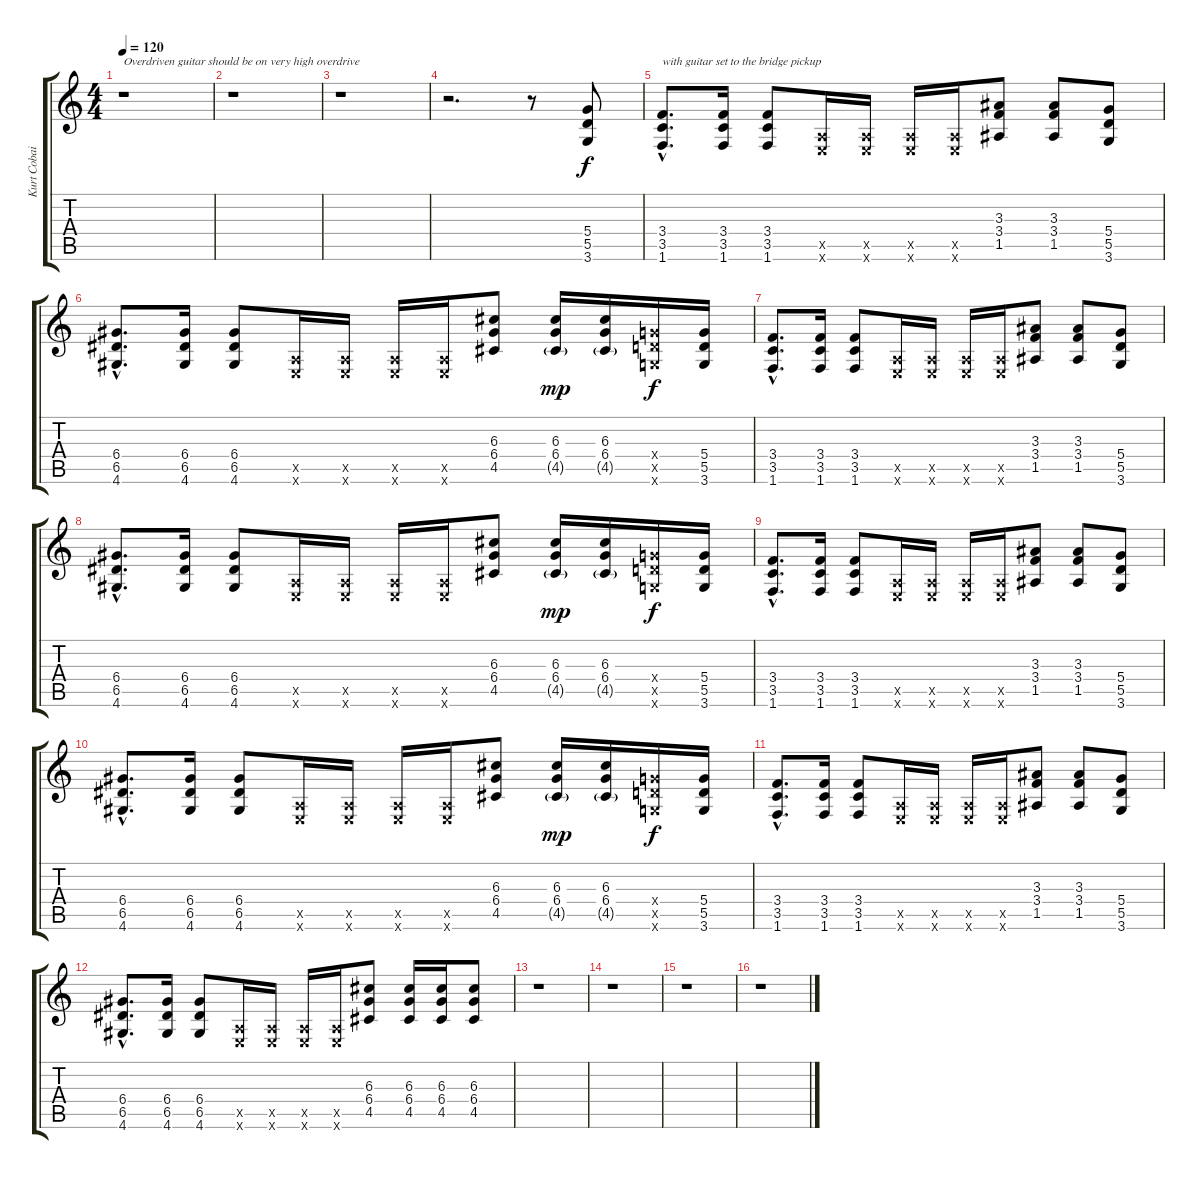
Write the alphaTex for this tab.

\track ("Kurt Cobain - Rhythm Guitar (Overdriven)" "Kurt Cobai") {instrument overdrivenguitar}
\staff {score tabs}
\tuning (E4 B3 G3 D3 A2 E2) {hide}
\ts (4 4)
\tempo 120
\clef g2
\ks c
r.1{txt "Overdriven guitar should be on very high overdrive" dy f instrument overdrivenguitar} |
r.1 |
r.1 |
r.2{d} r.8 (5.4 5.5 3.6).8 |
(3.4{hac} 3.5{hac} 1.6{hac}).8{d txt "with guitar set to the bridge pickup"} (3.4 3.5 1.6).16 (3.4 3.5 1.6).8 (0.5{x} 0.6{x}).16 (0.5{x} 0.6{x}).16 (0.5{x} 0.6{x}).16 (0.5{x} 0.6{x}).16 (3.3 3.4 1.5).8 (3.3 3.4 1.5).8 (5.4 5.5 3.6).8 |
(6.4{hac} 6.5{hac} 4.6{hac}).8{d} (6.4 6.5 4.6).16 (6.4 6.5 4.6).8 (0.5{x} 0.6{x}).16 (0.5{x} 0.6{x}).16 (0.5{x} 0.6{x}).16 (0.5{x} 0.6{x}).16 (6.3 6.4 4.5).8 (6.3 6.4 4.5{g}).16{dy mp} (6.3 6.4 4.5{g}).16 (5.4{x} 5.5{x} 3.6{x}).16{dy f} (5.4 5.5 3.6).16 |
(3.4{hac} 3.5{hac} 1.6{hac}).8{d} (3.4 3.5 1.6).16 (3.4 3.5 1.6).8 (0.5{x} 0.6{x}).16 (0.5{x} 0.6{x}).16 (0.5{x} 0.6{x}).16 (0.5{x} 0.6{x}).16 (3.3 3.4 1.5).8 (3.3 3.4 1.5).8 (5.4 5.5 3.6).8 |
(6.4{hac} 6.5{hac} 4.6{hac}).8{d} (6.4 6.5 4.6).16 (6.4 6.5 4.6).8 (0.5{x} 0.6{x}).16 (0.5{x} 0.6{x}).16 (0.5{x} 0.6{x}).16 (0.5{x} 0.6{x}).16 (6.3 6.4 4.5).8 (6.3 6.4 4.5{g}).16{dy mp} (6.3 6.4 4.5{g}).16 (5.4{x} 5.5{x} 3.6{x}).16{dy f} (5.4 5.5 3.6).16 |
(3.4{hac} 3.5{hac} 1.6{hac}).8{d} (3.4 3.5 1.6).16 (3.4 3.5 1.6).8 (0.5{x} 0.6{x}).16 (0.5{x} 0.6{x}).16 (0.5{x} 0.6{x}).16 (0.5{x} 0.6{x}).16 (3.3 3.4 1.5).8 (3.3 3.4 1.5).8 (5.4 5.5 3.6).8 |
(6.4{hac} 6.5{hac} 4.6{hac}).8{d} (6.4 6.5 4.6).16 (6.4 6.5 4.6).8 (0.5{x} 0.6{x}).16 (0.5{x} 0.6{x}).16 (0.5{x} 0.6{x}).16 (0.5{x} 0.6{x}).16 (6.3 6.4 4.5).8 (6.3 6.4 4.5{g}).16{dy mp} (6.3 6.4 4.5{g}).16 (5.4{x} 5.5{x} 3.6{x}).16{dy f} (5.4 5.5 3.6).16 |
(3.4{hac} 3.5{hac} 1.6{hac}).8{d} (3.4 3.5 1.6).16 (3.4 3.5 1.6).8 (0.5{x} 0.6{x}).16 (0.5{x} 0.6{x}).16 (0.5{x} 0.6{x}).16 (0.5{x} 0.6{x}).16 (3.3 3.4 1.5).8 (3.3 3.4 1.5).8 (5.4 5.5 3.6).8 |
(6.4{hac} 6.5{hac} 4.6{hac}).8{d} (6.4 6.5 4.6).16 (6.4 6.5 4.6).8 (0.5{x} 0.6{x}).16 (0.5{x} 0.6{x}).16 (0.5{x} 0.6{x}).16 (0.5{x} 0.6{x}).16 (6.3 6.4 4.5).8 (6.3 6.4 4.5).16 (6.3 6.4 4.5).16 (6.3 6.4 4.5).8 |
r.1 |
r.1 |
r.1 |
r.1
